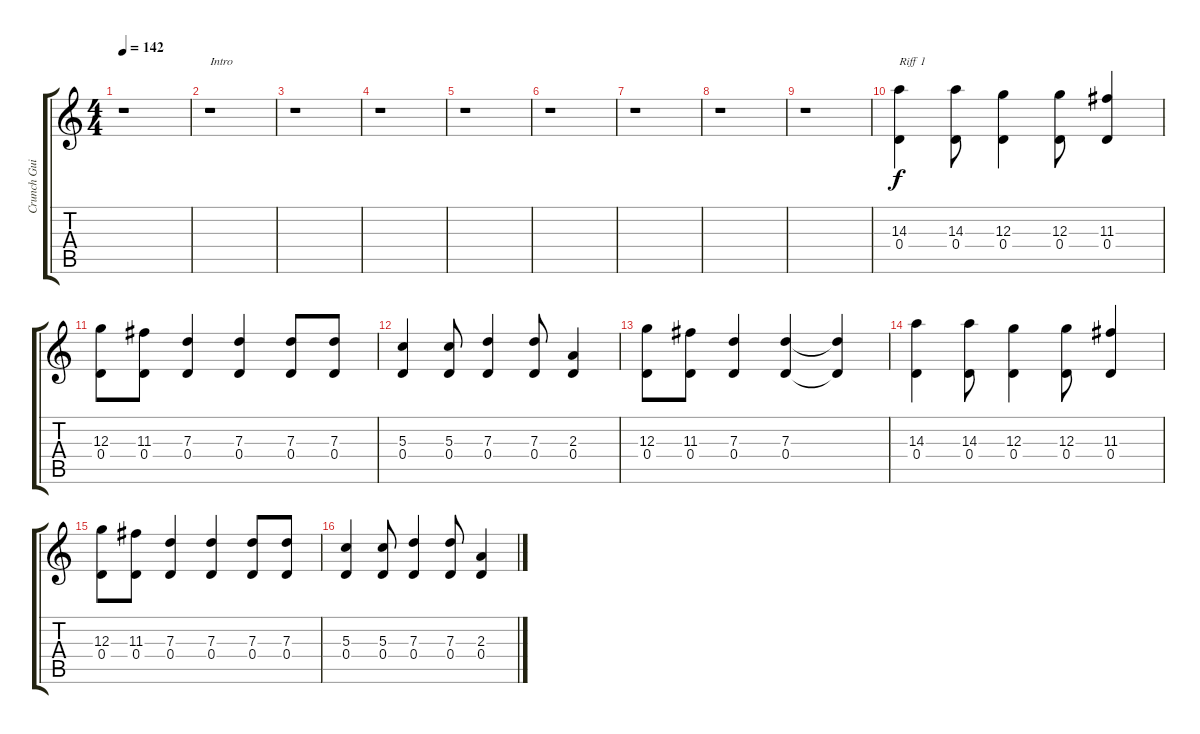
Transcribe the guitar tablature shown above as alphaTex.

\track ("Crunch Guitar 2" "Crunch Gui") {instrument overdrivenguitar}
\staff {score tabs}
\tuning (E4 B3 G3 D3 A2 E2) {hide}
\ts (4 4)
\tempo 142
\clef g2
\ks c
r.1{dy f instrument overdrivenguitar} |
r.1{txt "Intro"} |
r.1 |
r.1 |
r.1 |
r.1 |
r.1 |
r.1 |
r.1 |
(14.3 0.4).4{txt "Riff 1"} (14.3 0.4).8 (12.3 0.4).4 (12.3 0.4).8 (11.3 0.4).4 |
(12.3 0.4).8 (11.3 0.4).8 (7.3 0.4).4 (7.3 0.4).4 (7.3 0.4).8 (7.3 0.4).8 |
(5.3 0.4).4 (5.3 0.4).8 (7.3 0.4).4 (7.3 0.4).8 (2.3 0.4).4 |
(12.3 0.4).8 (11.3 0.4).8 (7.3 0.4).4 (7.3 0.4).4 (7.3{t} 0.4{t}).4 |
(14.3 0.4).4 (14.3 0.4).8 (12.3 0.4).4 (12.3 0.4).8 (11.3 0.4).4 |
(12.3 0.4).8 (11.3 0.4).8 (7.3 0.4).4 (7.3 0.4).4 (7.3 0.4).8 (7.3 0.4).8 |
(5.3 0.4).4 (5.3 0.4).8 (7.3 0.4).4 (7.3 0.4).8 (2.3 0.4).4
